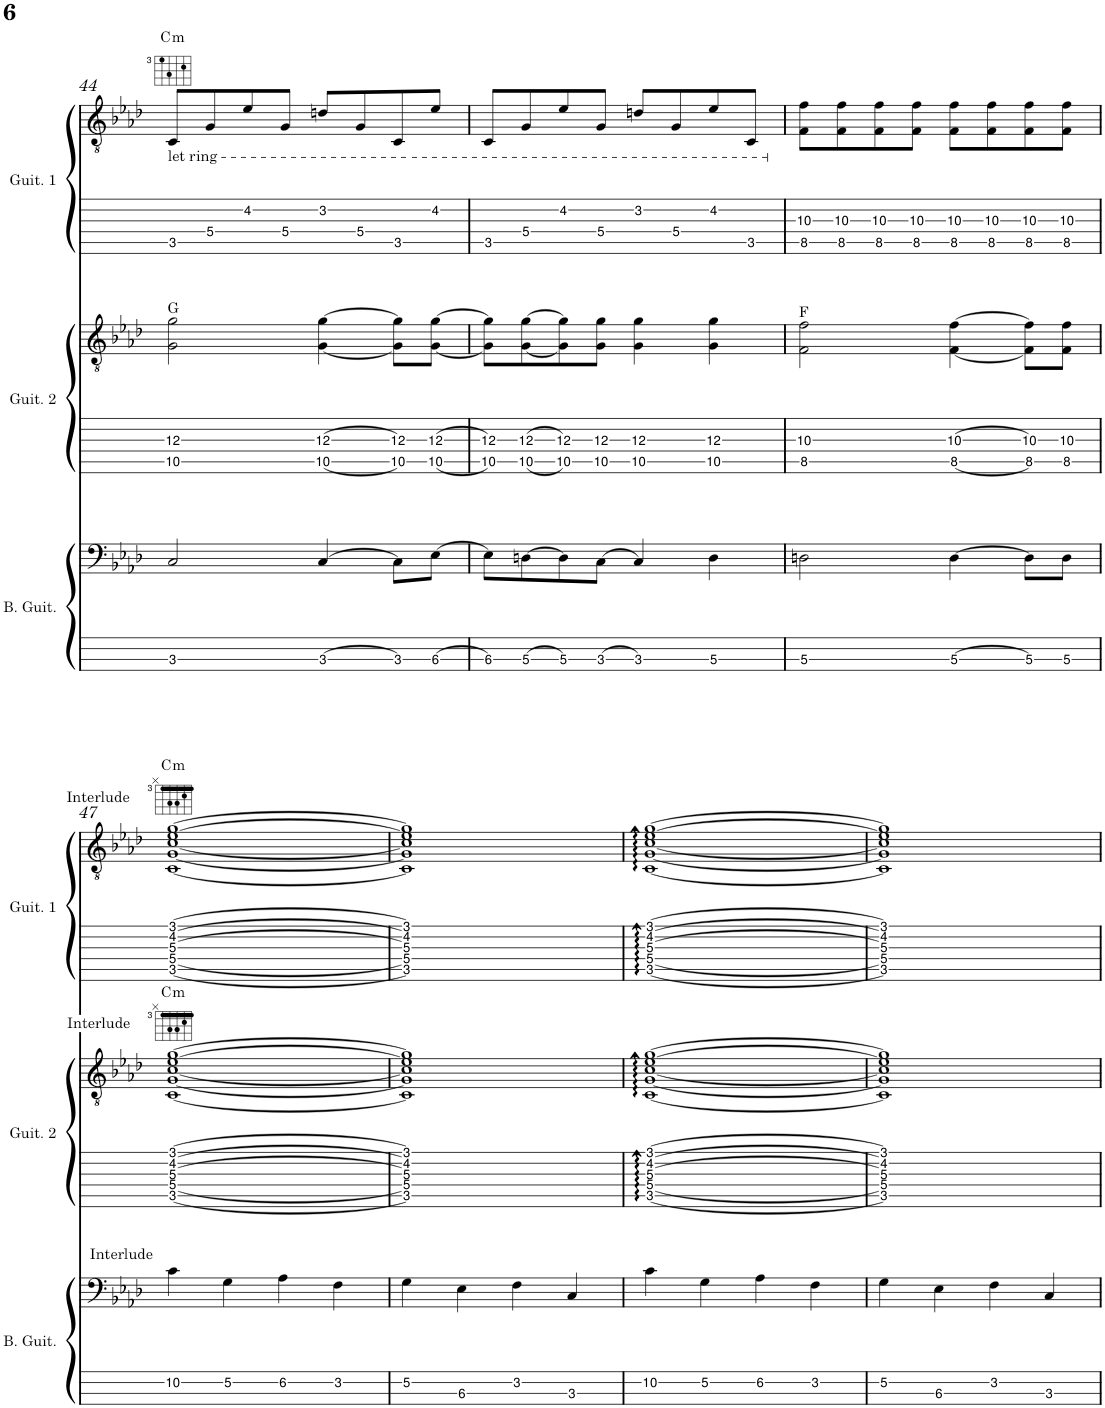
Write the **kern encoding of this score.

**kern	**kern	**kern	**kern	**harte	**kern	**kern	**harte
*part3	*part3	*part2	*part2	*part2	*part1	*part1	*part1
*staff6	*staff5	*staff4	*staff3	*	*staff2	*staff1	*
*I"Bass Guitar	*	*I"Guitar 2	*	*	*I"Guitar 1	*	*
*I'B. Guit.	*	*I'Guit. 2	*	*	*I'Guit. 1	*	*
!!LO:PB:g=z
*	*clefF4	*	*clefGv2	*	*	*clefGv2	*
*Trd7c12	*Trd7c12	*	*	*	*	*	*
*k[b-e-a-d-]	*k[b-e-a-d-]	*k[b-e-a-d-]	*k[b-e-a-d-]	*	*k[b-e-a-d-]	*k[b-e-a-d-]	*
*M4/4	*M4/4	*M4/4	*M4/4	*	*M4/4	*M4/4	*
=44	=44	=44	=44	=44	=44	=44	=44
!	!	!	!	!	!	!LO:TX:b:t=let ring	!
!	!	!	!LO:TX:a:t=G	!	!	!	!LO:H:kt=m
2C	2C/	2G 2g	2G\ 2g\	.	8CL	8C/L	C:min
.	.	.	.	.	8GJ	8G/	.
.	.	.	.	.	8e-L	8e-/	.
.	.	.	.	.	8GJ	8G/J	.
[4C	[4C/	[4G [4g	[4G\ [4g\	.	8dnL	8dn/L	.
.	.	.	.	.	8GJ	8G/	.
8CL]	8C\L]	8G]\ 8g]\L	8G\] 8g\]L	.	8CL	8C/	.
[8E-J	[8E-\J	[8G\ [8g\J	[8G\ [8g\J	.	8e-J	8e-/J	.
=45	=45	=45	=45	=45	=45	=45	=45
8E-L]	8E-\L]	8G]\ 8g]\L	8G\] 8g\]L	.	8CL	8C/L	.
[8DnJ	[8Dn\	[8G\ [8g\J	[8G\ [8g\	.	8GJ	8G/	.
8DL]	8D\]	8G]\ 8g]\L	8G\] 8g\]	.	8e-L	8e-/	.
[8CJ	[8C\J	8G\ 8g\J	8G\ 8g\J	.	8GJ	8G/J	.
4C]	4C/]	4G 4g	4G\ 4g\	.	8dnL	8dn/L	.
.	.	.	.	.	8GJ	8G/	.
4D	4D\	4G 4g	4G\ 4g\	.	8e-L	8e-/	.
.	.	.	.	.	8CJ	8C/J	.
=46	=46	=46	=46	=46	=46	=46	=46
!	!	!	!LO:TX:a:t=F	!	!	!	!
2Dn	2Dn\	2F 2f	2F\ 2f\	.	8F\ 8f\L	8F\ 8f\L	.
.	.	.	.	.	8F\ 8f\J	8F\ 8f\	.
.	.	.	.	.	8F\ 8f\L	8F\ 8f\	.
.	.	.	.	.	8F\ 8f\J	8F\ 8f\J	.
[4D	[4D\	[4F [4f	[4F\ [4f\	.	8F\ 8f\L	8F\ 8f\L	.
.	.	.	.	.	8F\ 8f\J	8F\ 8f\	.
8DL]	8D\L]	8F]\ 8f]\L	8F\] 8f\]L	.	8F\ 8f\L	8F\ 8f\	.
8DJ	8D\J	8F\ 8f\J	8F\ 8f\J	.	8F\ 8f\J	8F\ 8f\J	.
!!LO:LB:g=z
=47	=47	=47	=47	=47	=47	=47	=47
!	!	!	!	!	!	!LO:TX:a:t=Interlude	!
!	!	!	!LO:TX:a:t=Interlude	!	!	!	!
!	!LO:TX:a:t=Interlude	!	!	!LO:H:kt=m	!	!	!LO:H:kt=m
4c	4c\	[1C [1G [1c [1e- [1g	[1C [1G [1c [1e- [1g	C:min	[1C [1G [1c [1e- [1g	[1C [1G [1c [1e- [1g	C:min
4G	4G\	.	.	.	.	.	.
4A-	4A-\	.	.	.	.	.	.
4F	4F\	.	.	.	.	.	.
=48	=48	=48	=48	=48	=48	=48	=48
4G	4G\	1C] 1G] 1c] 1e-] 1g]	1C] 1G] 1c] 1e-] 1g]	.	1C] 1G] 1c] 1e-] 1g]	1C] 1G] 1c] 1e-] 1g]	.
4E-	4E-\	.	.	.	.	.	.
4F	4F\	.	.	.	.	.	.
4C	4C/	.	.	.	.	.	.
=49	=49	=49	=49	=49	=49	=49	=49
4c	4c\	[1C [1G [1c [1e- [1g	[1C [1G [1c [1e- [1g	.	[1C [1G [1c [1e- [1g	[1C [1G [1c [1e- [1g	.
4G	4G\	.	.	.	.	.	.
4A-	4A-\	.	.	.	.	.	.
4F	4F\	.	.	.	.	.	.
=50	=50	=50	=50	=50	=50	=50	=50
4G	4G\	1C] 1G] 1c] 1e-] 1g]	1C] 1G] 1c] 1e-] 1g]	.	1C] 1G] 1c] 1e-] 1g]	1C] 1G] 1c] 1e-] 1g]	.
4E-	4E-\	.	.	.	.	.	.
4F	4F\	.	.	.	.	.	.
4C	4C/	.	.	.	.	.	.
=	=	=	=	=	=	=	=
*-	*-	*-	*-	*-	*-	*-	*-
